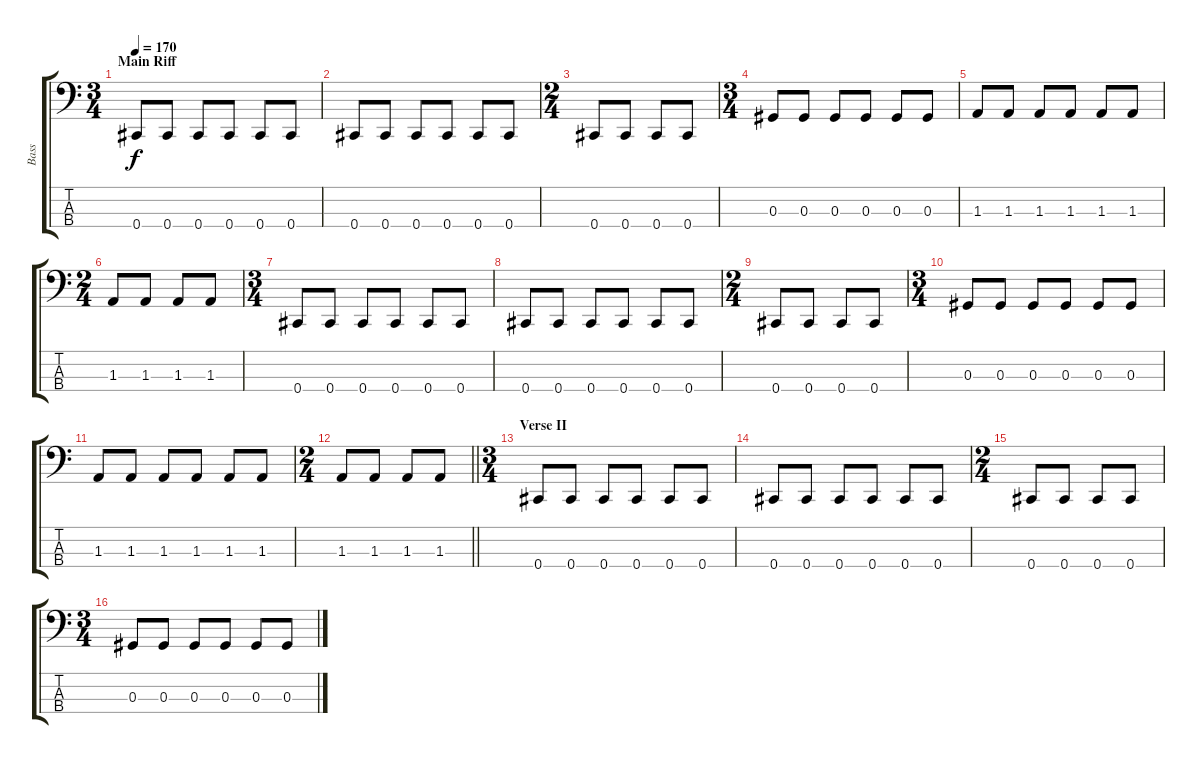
\track ("Bass" "Bass") {instrument electricbasspick}
\staff {score tabs}
\tuning (Gb2 Db2 Ab1 Db1) {hide}
\ts (3 4)
\section ("" "Main Riff")
\tempo 170
\clef f4
\ks c
0.4.8{dy f} 0.4.8 0.4.8 0.4.8 0.4.8 0.4.8 |
0.4.8 0.4.8 0.4.8 0.4.8 0.4.8 0.4.8 |
\ts (2 4)
0.4.8 0.4.8 0.4.8 0.4.8 |
\ts (3 4)
0.3.8 0.3.8 0.3.8 0.3.8 0.3.8 0.3.8 |
1.3.8 1.3.8 1.3.8 1.3.8 1.3.8 1.3.8 |
\ts (2 4)
1.3.8 1.3.8 1.3.8 1.3.8 |
\ts (3 4)
0.4.8 0.4.8 0.4.8 0.4.8 0.4.8 0.4.8 |
0.4.8 0.4.8 0.4.8 0.4.8 0.4.8 0.4.8 |
\ts (2 4)
0.4.8 0.4.8 0.4.8 0.4.8 |
\ts (3 4)
0.3.8 0.3.8 0.3.8 0.3.8 0.3.8 0.3.8 |
1.3.8 1.3.8 1.3.8 1.3.8 1.3.8 1.3.8 |
\ts (2 4)
\barLineRight lightlight
1.3.8 1.3.8 1.3.8 1.3.8 |
\ts (3 4)
\section ("" "Verse II")
0.4.8 0.4.8 0.4.8 0.4.8 0.4.8 0.4.8 |
0.4.8 0.4.8 0.4.8 0.4.8 0.4.8 0.4.8 |
\ts (2 4)
0.4.8 0.4.8 0.4.8 0.4.8 |
\ts (3 4)
0.3.8 0.3.8 0.3.8 0.3.8 0.3.8 0.3.8
